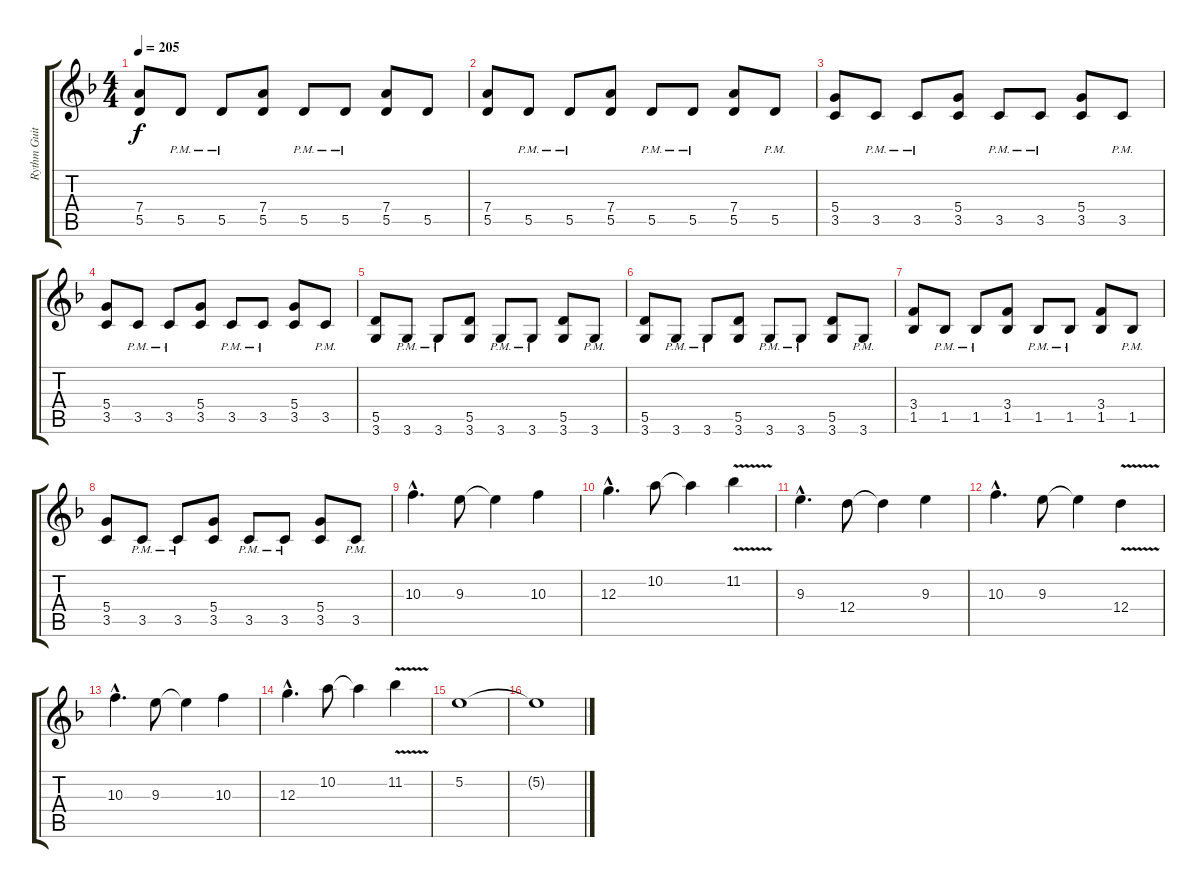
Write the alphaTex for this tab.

\track ("Rythm Guitar 2" "Rythm Guit") {instrument distortionguitar}
\staff {score tabs}
\tuning (E4 B3 G3 D3 A2 E2) {hide}
\ts (4 4)
\tempo 205
\clef g2
\ks f
(7.4 5.5).8{dy f} 5.5{pm}.8 5.5{pm}.8 (7.4 5.5).8 5.5{pm}.8 5.5{pm}.8 (7.4 5.5).8 5.5.8 |
(7.4 5.5).8 5.5{pm}.8 5.5{pm}.8 (7.4 5.5).8 5.5{pm}.8 5.5{pm}.8 (7.4 5.5).8 5.5{pm}.8 |
(5.4 3.5).8 3.5{pm}.8 3.5{pm}.8 (5.4 3.5).8 3.5{pm}.8 3.5{pm}.8 (5.4 3.5).8 3.5{pm}.8 |
(5.4 3.5).8 3.5{pm}.8 3.5{pm}.8 (5.4 3.5).8 3.5{pm}.8 3.5{pm}.8 (5.4 3.5).8 3.5{pm}.8 |
(5.5 3.6).8 3.6{pm}.8 3.6{pm}.8 (5.5 3.6).8 3.6{pm}.8 3.6{pm}.8 (5.5 3.6).8 3.6{pm}.8 |
(5.5 3.6).8 3.6{pm}.8 3.6{pm}.8 (5.5 3.6).8 3.6{pm}.8 3.6{pm}.8 (5.5 3.6).8 3.6{pm}.8 |
(3.4 1.5).8 1.5{pm}.8 1.5{pm}.8 (3.4 1.5).8 1.5{pm}.8 1.5{pm}.8 (3.4 1.5).8 1.5{pm}.8 |
(5.4 3.5).8 3.5{pm}.8 3.5{pm}.8 (5.4 3.5).8 3.5{pm}.8 3.5{pm}.8 (5.4 3.5).8 3.5{pm}.8 |
10.3{hac}.4{d} 9.3.8 9.3{t}.4 10.3.4 |
12.3{hac}.4{d} 10.2.8 10.2{t}.4 11.2{v}.4 |
9.3{hac}.4{d} 12.4.8 12.4{t}.4 9.3.4 |
10.3{hac}.4{d} 9.3.8 9.3{t}.4 12.4{v}.4 |
10.3{hac}.4{d} 9.3.8 9.3{t}.4 10.3.4 |
12.3{hac}.4{d} 10.2.8 10.2{t}.4 11.2{v}.4 |
5.2.1 |
5.2{t}.1
